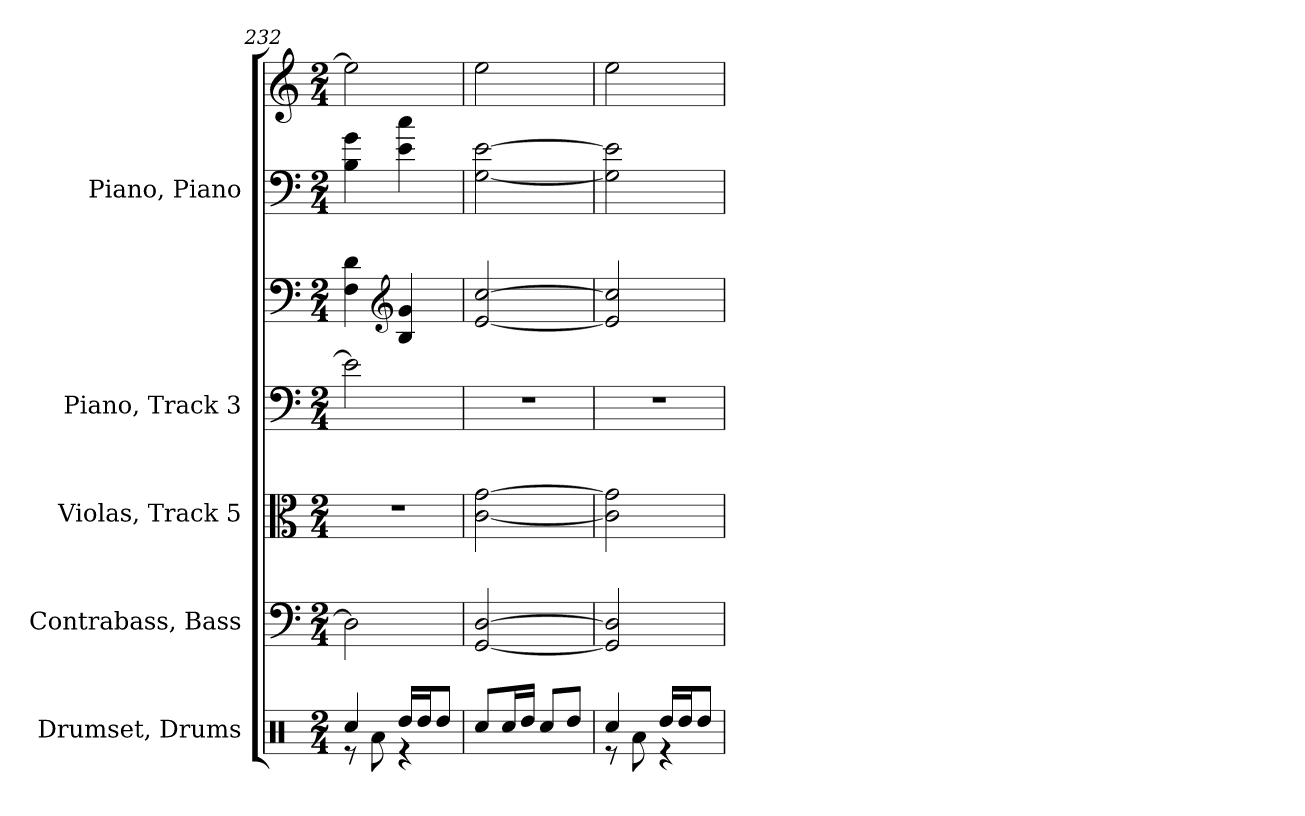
**kern	**kern	**kern	**kern	**kern	**kern	**kern
*part5	*part4	*part3	*part2	*part2	*part1	*part1
*staff7	*staff6	*staff5	*staff4	*staff3	*staff2	*staff1
*I"Drumset, Drums	*I"Contrabass, Bass	*I"Violas, Track  5	*I"Piano, Track  3	*	*I"Piano, Piano	*
*I'D. Set	*I'Cb.	*I'Vlas.	*I'Pno.	*	*I'Pno.	*
*clefX	*clefF4	*clefC3	*clefF4	*clefF4	*clefF4	*clefG2
*	*ITrd7c12	*	*	*	*	*
*k[]	*k[]	*k[]	*k[]	*k[]	*k[]	*k[]
*M2/4	*M2/4	*M2/4	*M2/4	*M2/4	*M2/4	*M2/4
=232	=232	=232	=232	=232	=232	=232
*^	*	*	*	*	*	*
4Rcc/	8r	2DD\]	2r	2e\]	4F\ 4d\	4B\ 4g\	2ee\]
.	8Ra\	.	.	.	.	.	.
*	*	*	*	*	*clefG2	*	*
16Rdd/LL	4r	.	.	.	4B/ 4g/	4e\ 4cc\	.
16Rdd/J	.	.	.	.	.	.	.
8Rdd/J	.	.	.	.	.	.	.
*v	*v	*	*	*	*	*	*
=233	=233	=233	=233	=233	=233	=233
8Rcc/L	[2GGG/ [2DD/	[2c\ [2g\	2r	[2e/ [2cc/	[2G\ [2e\	2ee\
16Rcc/L	.	.	.	.	.	.
16Rdd/JJ	.	.	.	.	.	.
8Rcc/L	.	.	.	.	.	.
8Rdd/J	.	.	.	.	.	.
=234	=234	=234	=234	=234	=234	=234
*^	*	*	*	*	*	*
4Rcc/	8r	2GGG/] 2DD/]	2c\] 2g\]	2r	2e/] 2cc/]	2G\] 2e\]	2ee\
.	8Ra\	.	.	.	.	.	.
16Rdd/LL	4r	.	.	.	.	.	.
16Rdd/J	.	.	.	.	.	.	.
8Rdd/J	.	.	.	.	.	.	.
*v	*v	*	*	*	*	*	*
=	=	=	=	=	=	=
*-	*-	*-	*-	*-	*-	*-
